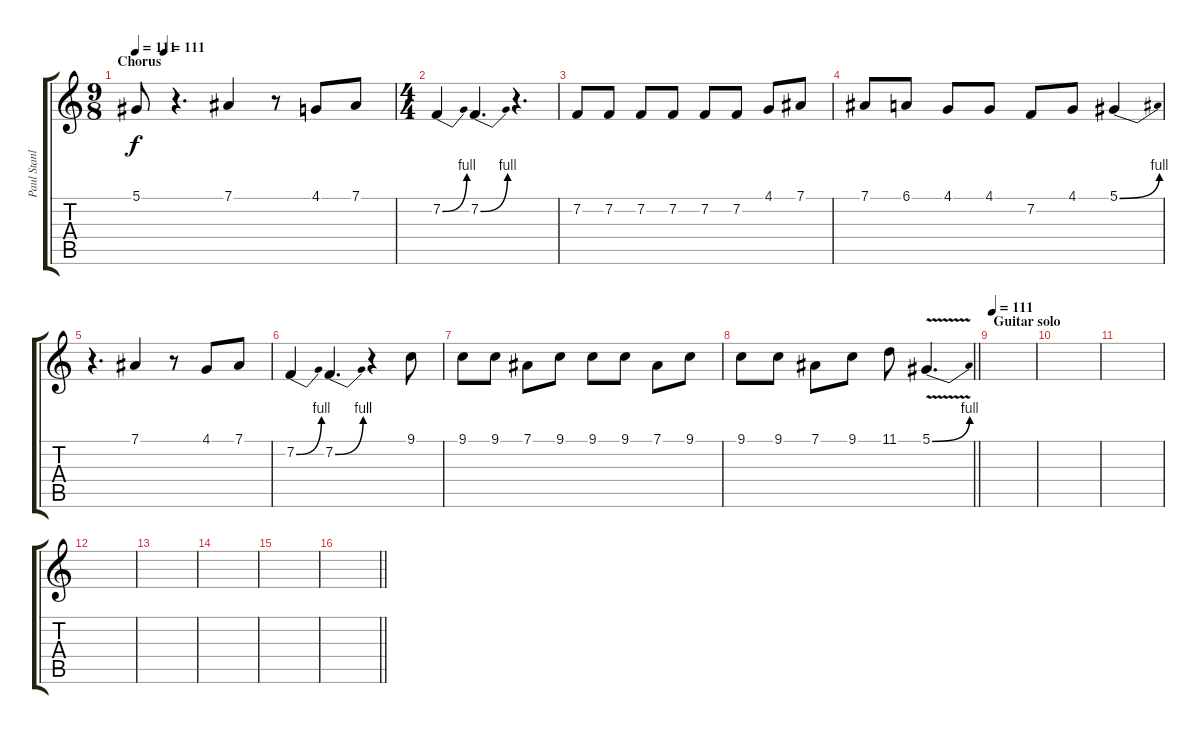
\track ("Paul Stanley ( Vocal )" "Paul Stanl") {instrument tangoaccordion}
\staff {score tabs}
\tuning (Eb4 Bb3 Gb3 Db3 Ab2 Eb2) {hide}
\ts (9 8)
\section ("" "Chorus")
\tempo 111
\tempo (111 0.1111111111111111)
\clef g2
\ks c
5.1{t}.8{dy f} r.4{d} 7.1.4 r.8 4.1.8 7.1.8 |
\ts (4 4)
7.2{be (bend 0 0 60 4)}.4 7.2{be (bend 0 0 60 4)}.4{d} r.4{d} |
7.2.8 7.2.8 7.2.8 7.2.8 7.2.8 7.2.8 4.1.8 7.1.8 |
7.1.8 6.1.8 4.1.8 4.1.8 7.2.8 4.1.8 5.1{be (bend 0 0 60 4)}.4 |
r.4{d} 7.1.4 r.8 4.1.8 7.1.8 |
7.2{be (bend 0 0 60 4)}.4 7.2{be (bend 0 0 60 4)}.4{d} r.4 9.1.8 |
9.1.8 9.1.8 7.1.8 9.1.8 9.1.8 9.1.8 7.1.8 9.1.8 |
\barLineRight lightlight
9.1.8 9.1.8 7.1.8 9.1.8 11.1.8 5.1{be (bend 0 0 60 4) v}.4{d} |
\section ("" "Guitar solo")
\tempo 111
|
|
|
|
|
|
|
\barLineRight lightlight
